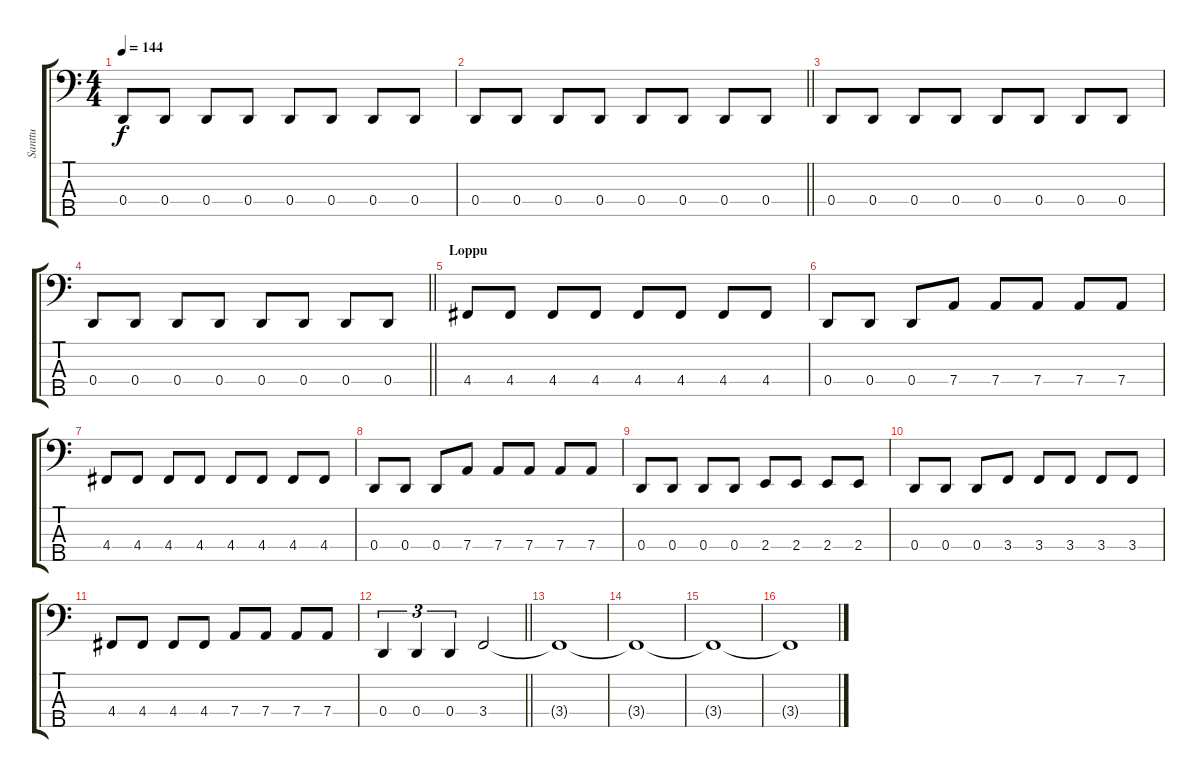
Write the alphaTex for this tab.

\track ("Santtu" "Santtu") {instrument electricbasspick}
\staff {score tabs}
\tuning (G2 D2 A1 D1 A0) {hide}
\ts (4 4)
\tempo 144
\clef f4
\ks c
0.4.8{dy f} 0.4.8 0.4.8 0.4.8 0.4.8 0.4.8 0.4.8 0.4.8 |
\barLineRight lightlight
0.4.8 0.4.8 0.4.8 0.4.8 0.4.8 0.4.8 0.4.8 0.4.8 |
0.4.8 0.4.8 0.4.8 0.4.8 0.4.8 0.4.8 0.4.8 0.4.8 |
\barLineRight lightlight
0.4.8 0.4.8 0.4.8 0.4.8 0.4.8 0.4.8 0.4.8 0.4.8 |
\section ("" "Loppu")
4.4.8 4.4.8 4.4.8 4.4.8 4.4.8 4.4.8 4.4.8 4.4.8 |
0.4.8 0.4.8 0.4.8 7.4.8 7.4.8 7.4.8 7.4.8 7.4.8 |
4.4.8 4.4.8 4.4.8 4.4.8 4.4.8 4.4.8 4.4.8 4.4.8 |
0.4.8 0.4.8 0.4.8 7.4.8 7.4.8 7.4.8 7.4.8 7.4.8 |
0.4.8 0.4.8 0.4.8 0.4.8 2.4.8 2.4.8 2.4.8 2.4.8 |
0.4.8 0.4.8 0.4.8 3.4.8 3.4.8 3.4.8 3.4.8 3.4.8 |
4.4.8 4.4.8 4.4.8 4.4.8 7.4.8 7.4.8 7.4.8 7.4.8 |
\barLineRight lightlight
0.4.4{tu (3 2)} 0.4.4{tu (3 2)} 0.4.4{tu (3 2)} 3.4.2 |
3.4{t}.1 |
3.4{t}.1 |
3.4{t}.1 |
3.4{t}.1
